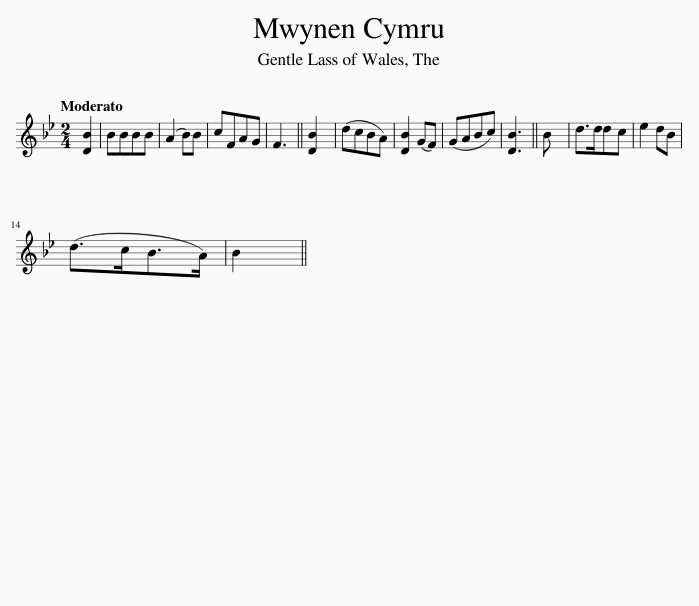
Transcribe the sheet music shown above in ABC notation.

X:1
L:1/8
Q:1/4=104
M:2/4
I:linebreak $
K:Bb
V:1 treble
V:1
 [DB]2 | BBBB | (A2 B)B | cFAG | F3 || %5
 [DB]2 | (dcBA) | [DB]2 (GF) | (GABc) | [DB]3 || %10
 B | d>ddc | e2 dB |$ (d>cB>A) | B2 || %15
